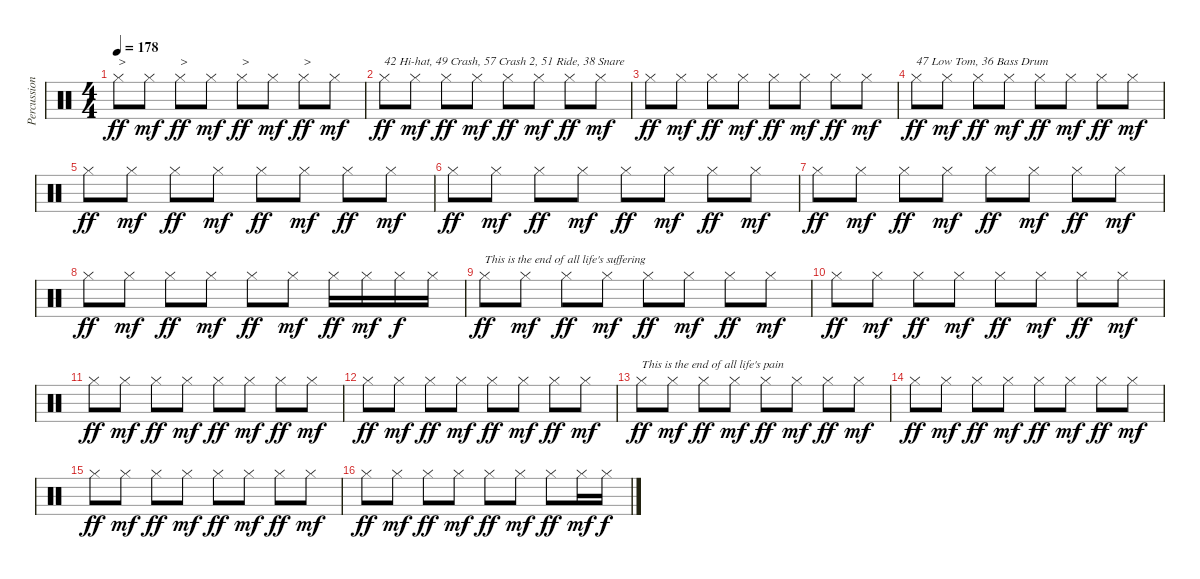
\track ("Percussion" "Percussion") {instrument percussion}
\staff {score}
\articulation defaults
\ts (4 4)
\tempo 178
\clef neutral
\ks c "Hi-Hat (closed)".8{txt ">" dy ff} "Hi-Hat (closed)".8{dy mf} "Hi-Hat (closed)".8{txt ">" dy ff} "Hi-Hat (closed)".8{dy mf} "Hi-Hat (closed)".8{txt ">" dy ff} "Hi-Hat (closed)".8{dy mf} "Hi-Hat (closed)".8{txt ">" dy ff} "Hi-Hat (closed)".8{dy mf}
|
"Hi-Hat (closed)".8{txt "42 Hi-hat, 49 Crash, 57 Crash 2, 51 Ride, 38 Snare" dy ff} "Hi-Hat (closed)".8{dy mf} "Hi-Hat (closed)".8{dy ff} "Hi-Hat (closed)".8{dy mf} "Hi-Hat (closed)".8{dy ff} "Hi-Hat (closed)".8{dy mf} "Hi-Hat (closed)".8{dy ff} "Hi-Hat (closed)".8{dy mf} |
"Hi-Hat (closed)".8{dy ff} "Hi-Hat (closed)".8{dy mf} "Hi-Hat (closed)".8{dy ff} "Hi-Hat (closed)".8{dy mf} "Hi-Hat (closed)".8{dy ff} "Hi-Hat (closed)".8{dy mf} "Hi-Hat (closed)".8{dy ff} "Hi-Hat (closed)".8{dy mf} |
"Hi-Hat (closed)".8{txt "47 Low Tom, 36 Bass Drum" dy ff} "Hi-Hat (closed)".8{dy mf} "Hi-Hat (closed)".8{dy ff} "Hi-Hat (closed)".8{dy mf} "Hi-Hat (closed)".8{dy ff} "Hi-Hat (closed)".8{dy mf} "Hi-Hat (closed)".8{dy ff} "Hi-Hat (closed)".8{dy mf} |
"Hi-Hat (closed)".8{dy ff} "Hi-Hat (closed)".8{dy mf} "Hi-Hat (closed)".8{dy ff} "Hi-Hat (closed)".8{dy mf} "Hi-Hat (closed)".8{dy ff} "Hi-Hat (closed)".8{dy mf} "Hi-Hat (closed)".8{dy ff} "Hi-Hat (closed)".8{dy mf} |
"Hi-Hat (closed)".8{dy ff} "Hi-Hat (closed)".8{dy mf} "Hi-Hat (closed)".8{dy ff} "Hi-Hat (closed)".8{dy mf} "Hi-Hat (closed)".8{dy ff} "Hi-Hat (closed)".8{dy mf} "Hi-Hat (closed)".8{dy ff} "Hi-Hat (closed)".8{dy mf} |
"Hi-Hat (closed)".8{dy ff} "Hi-Hat (closed)".8{dy mf} "Hi-Hat (closed)".8{dy ff} "Hi-Hat (closed)".8{dy mf} "Hi-Hat (closed)".8{dy ff} "Hi-Hat (closed)".8{dy mf} "Hi-Hat (closed)".8{dy ff} "Hi-Hat (closed)".8{dy mf} |
"Hi-Hat (closed)".8{dy ff} "Hi-Hat (closed)".8{dy mf} "Hi-Hat (closed)".8{dy ff} "Hi-Hat (closed)".8{dy mf} "Hi-Hat (closed)".8{dy ff} "Hi-Hat (closed)".8{dy mf} "Hi-Hat (closed)".16{dy ff} "Hi-Hat (closed)".16{dy mf} "Hi-Hat (closed)".16{dy f} "Hi-Hat (closed)".16 |
"Hi-Hat (closed)".8{txt "This is the end of all life's suffering" dy ff} "Hi-Hat (closed)".8{dy mf} "Hi-Hat (closed)".8{dy ff} "Hi-Hat (closed)".8{dy mf} "Hi-Hat (closed)".8{dy ff} "Hi-Hat (closed)".8{dy mf} "Hi-Hat (closed)".8{dy ff} "Hi-Hat (closed)".8{dy mf} |
"Hi-Hat (closed)".8{dy ff} "Hi-Hat (closed)".8{dy mf} "Hi-Hat (closed)".8{dy ff} "Hi-Hat (closed)".8{dy mf} "Hi-Hat (closed)".8{dy ff} "Hi-Hat (closed)".8{dy mf} "Hi-Hat (closed)".8{dy ff} "Hi-Hat (closed)".8{dy mf} |
"Hi-Hat (closed)".8{dy ff} "Hi-Hat (closed)".8{dy mf} "Hi-Hat (closed)".8{dy ff} "Hi-Hat (closed)".8{dy mf} "Hi-Hat (closed)".8{dy ff} "Hi-Hat (closed)".8{dy mf} "Hi-Hat (closed)".8{dy ff} "Hi-Hat (closed)".8{dy mf} |
"Hi-Hat (closed)".8{dy ff} "Hi-Hat (closed)".8{dy mf} "Hi-Hat (closed)".8{dy ff} "Hi-Hat (closed)".8{dy mf} "Hi-Hat (closed)".8{dy ff} "Hi-Hat (closed)".8{dy mf} "Hi-Hat (closed)".8{dy ff} "Hi-Hat (closed)".8{dy mf} |
"Hi-Hat (closed)".8{txt "This is the end of all life's pain" dy ff} "Hi-Hat (closed)".8{dy mf} "Hi-Hat (closed)".8{dy ff} "Hi-Hat (closed)".8{dy mf} "Hi-Hat (closed)".8{dy ff} "Hi-Hat (closed)".8{dy mf} "Hi-Hat (closed)".8{dy ff} "Hi-Hat (closed)".8{dy mf} |
"Hi-Hat (closed)".8{dy ff} "Hi-Hat (closed)".8{dy mf} "Hi-Hat (closed)".8{dy ff} "Hi-Hat (closed)".8{dy mf} "Hi-Hat (closed)".8{dy ff} "Hi-Hat (closed)".8{dy mf} "Hi-Hat (closed)".8{dy ff} "Hi-Hat (closed)".8{dy mf} |
"Hi-Hat (closed)".8{dy ff} "Hi-Hat (closed)".8{dy mf} "Hi-Hat (closed)".8{dy ff} "Hi-Hat (closed)".8{dy mf} "Hi-Hat (closed)".8{dy ff} "Hi-Hat (closed)".8{dy mf} "Hi-Hat (closed)".8{dy ff} "Hi-Hat (closed)".8{dy mf} |
"Hi-Hat (closed)".8{dy ff} "Hi-Hat (closed)".8{dy mf} "Hi-Hat (closed)".8{dy ff} "Hi-Hat (closed)".8{dy mf} "Hi-Hat (closed)".8{dy ff} "Hi-Hat (closed)".8{dy mf} "Hi-Hat (closed)".8{dy ff} "Hi-Hat (closed)".16{dy mf} "Hi-Hat (closed)".16{dy f}
